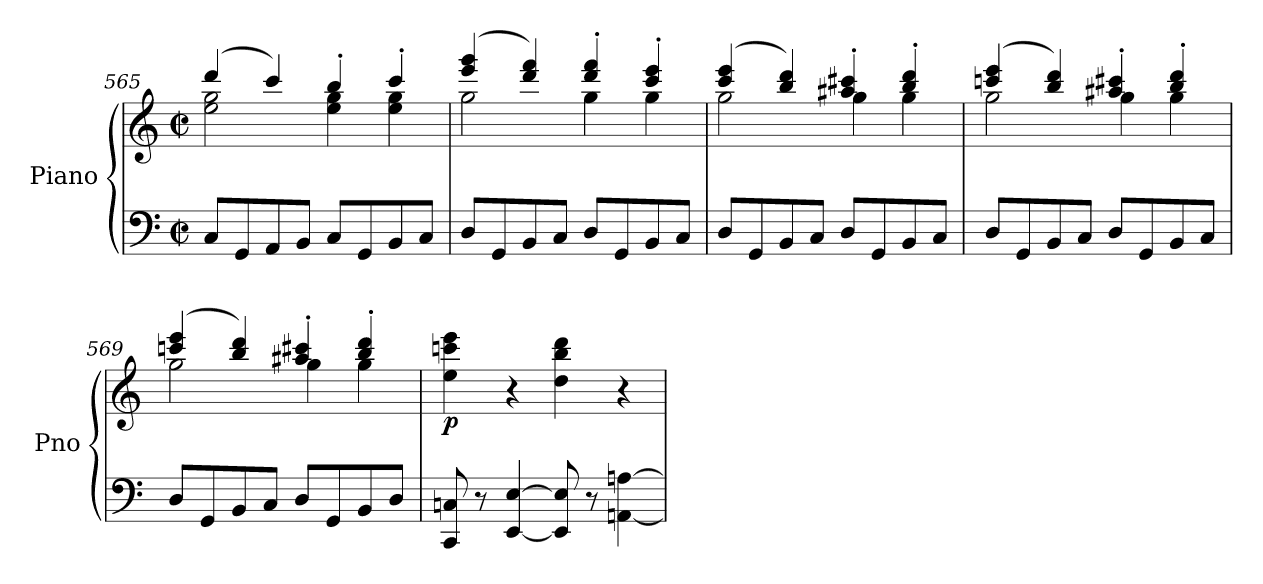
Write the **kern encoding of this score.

**kern	**kern	**dynam
*part1	*part1	*part1
*staff2	*staff1	*staff1/2
*I"Piano	*	*
*I'Pno	*	*
*clefF4	*clefG2	*
*k[]	*k[]	*
*M4/4	*M4/4	*
*met(c|)	*met(c|)	*
=565	=565	=565
*	*^	*
8C/L	(>4ddd/	2ee\ 2gg\	.
8GG/	.	.	.
8AA/	4ccc/)	.	.
8BB/J	.	.	.
8C/L	4bb'/	4ee\ 4gg\	.
8GG/	.	.	.
8BB/	4ccc'/	4ee\ 4gg\	.
8C/J	.	.	.
!!LO:LB:g=z	!!
=566	=566	=566	=566
8D/L	(>4eee/ 4ggg/	2gg\	.
8GG/	.	.	.
8BB/	4ddd/ 4fff/)	.	.
8C/J	.	.	.
8D/L	4ddd/' 4fff/'	4gg\	.
8GG/	.	.	.
8BB/	4ccc/' 4eee/'	4gg\	.
8C/J	.	.	.
=567	=567	=567	=567
8D/L	(>4ccc/ 4eee/	2gg\	.
8GG/	.	.	.
8BB/	4bb/ 4ddd/)	.	.
8C/J	.	.	.
8D/L	4aa#X/' 4ccc#X/'	4gg\	.
8GG/	.	.	.
8BB/	4bb/' 4ddd/'	4gg\	.
8C/J	.	.	.
=568	=568	=568	=568
8D/L	(>4cccn/ 4eee/	2gg\	.
8GG/	.	.	.
8BB/	4bb/ 4ddd/)	.	.
8C/J	.	.	.
8D/L	4aa#X/' 4ccc#X/'	4gg\	.
8GG/	.	.	.
8BB/	4bb/' 4ddd/'	4gg\	.
8C/J	.	.	.
=569	=569	=569	=569
8D/L	(>4cccn/ 4eee/	2gg\	.
8GG/	.	.	.
8BB/	4bb/ 4ddd/)	.	.
8C/J	.	.	.
8D/L	4aa#X/' 4ccc#X/'	4gg\	.
8GG/	.	.	.
8BB/	4bb/' 4ddd/'	4gg\	.
8D/J	.	.	.
*	*v	*v	*
=570	=570	=570
!	!	!LO:DY:b
8CC/ 8Cn/	4ee\ 4cccn\ 4eee\	p
8r	.	.
[4EE/ [4E/	4r	.
8EE/] 8E/]	4dd\ 4bb\ 4ddd\	.
8r	.	.
[4AAn\ [4An\	4r	.
=	=	=
*-	*-	*-
